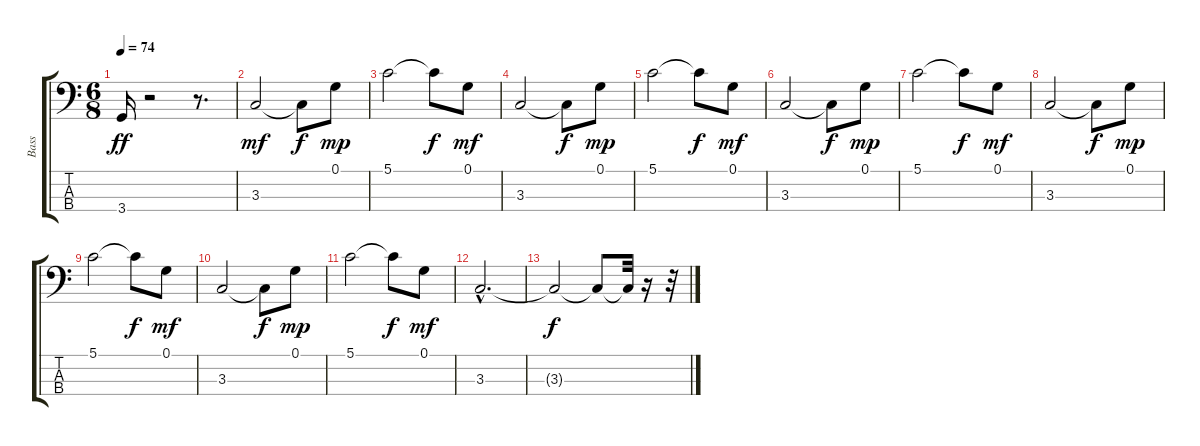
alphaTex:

\track ("Bass" "Bass") {instrument electricbassfinger}
\staff {score tabs}
\tuning (G2 D2 A1 E1) {hide}
\ts (6 8)
\tempo 74
\clef f4
\ks c
3.4.16{dy ff} r.2 r.8{d} |
3.3.2{dy mf} 3.3{t}.8{dy f} 0.1.8{dy mp} |
5.1.2 5.1{t}.8{dy f} 0.1.8{dy mf} |
3.3.2 3.3{t}.8{dy f} 0.1.8{dy mp} |
5.1.2 5.1{t}.8{dy f} 0.1.8{dy mf} |
3.3.2 3.3{t}.8{dy f} 0.1.8{dy mp} |
5.1.2 5.1{t}.8{dy f} 0.1.8{dy mf} |
3.3.2 3.3{t}.8{dy f} 0.1.8{dy mp} |
5.1.2 5.1{t}.8{dy f} 0.1.8{dy mf} |
3.3.2 3.3{t}.8{dy f} 0.1.8{dy mp} |
5.1.2 5.1{t}.8{dy f} 0.1.8{dy mf} |
3.3{hac}.2{d} |
3.3{t}.2{dy f} 3.3{t}.8 3.3{t}.32 r.16 r.32
